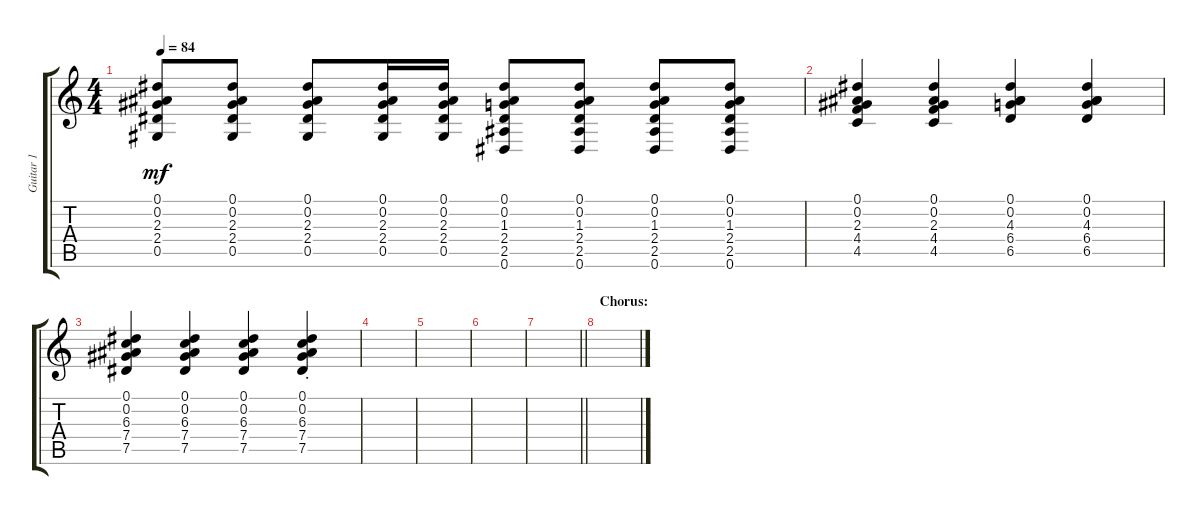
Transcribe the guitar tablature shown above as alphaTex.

\track ("Guitar 1" "Guitar 1") {instrument electricguitarclean}
\staff {score tabs}
\tuning (Eb4 Bb3 Gb3 Db3 Ab2 Eb2) {hide}
\ts (4 4)
\tempo 84
\clef g2
\ks c
(0.1 0.2 2.3 2.4 0.5).8{dy mf} (0.1 0.2 2.3 2.4 0.5).8 (0.1 0.2 2.3 2.4 0.5).8{txt ""} (0.1 0.2 2.3 2.4 0.5).16 (0.1 0.2 2.3 2.4 0.5).16 (0.1 0.2 1.3 2.4 2.5 0.6).8 (0.1 0.2 1.3 2.4 2.5 0.6).8 (0.1 0.2 1.3 2.4 2.5 0.6).8 (0.1 0.2 1.3 2.4 2.5 0.6).8 |
(0.1 0.2 2.3 4.4 4.5).4 (0.1 0.2 2.3 4.4 4.5).4 (0.1 0.2 4.3 6.4 6.5).4 (0.1 0.2 4.3 6.4 6.5).4 |
(0.1 0.2 6.3 7.4 7.5).4 (0.1 0.2 6.3 7.4 7.5).4 (0.1 0.2 6.3 7.4 7.5).4 (0.1{st} 0.2{st} 6.3{st} 7.4{st} 7.5{st}).4 |
|
|
|
\barLineRight lightlight
|
\section ("" "Chorus:")
